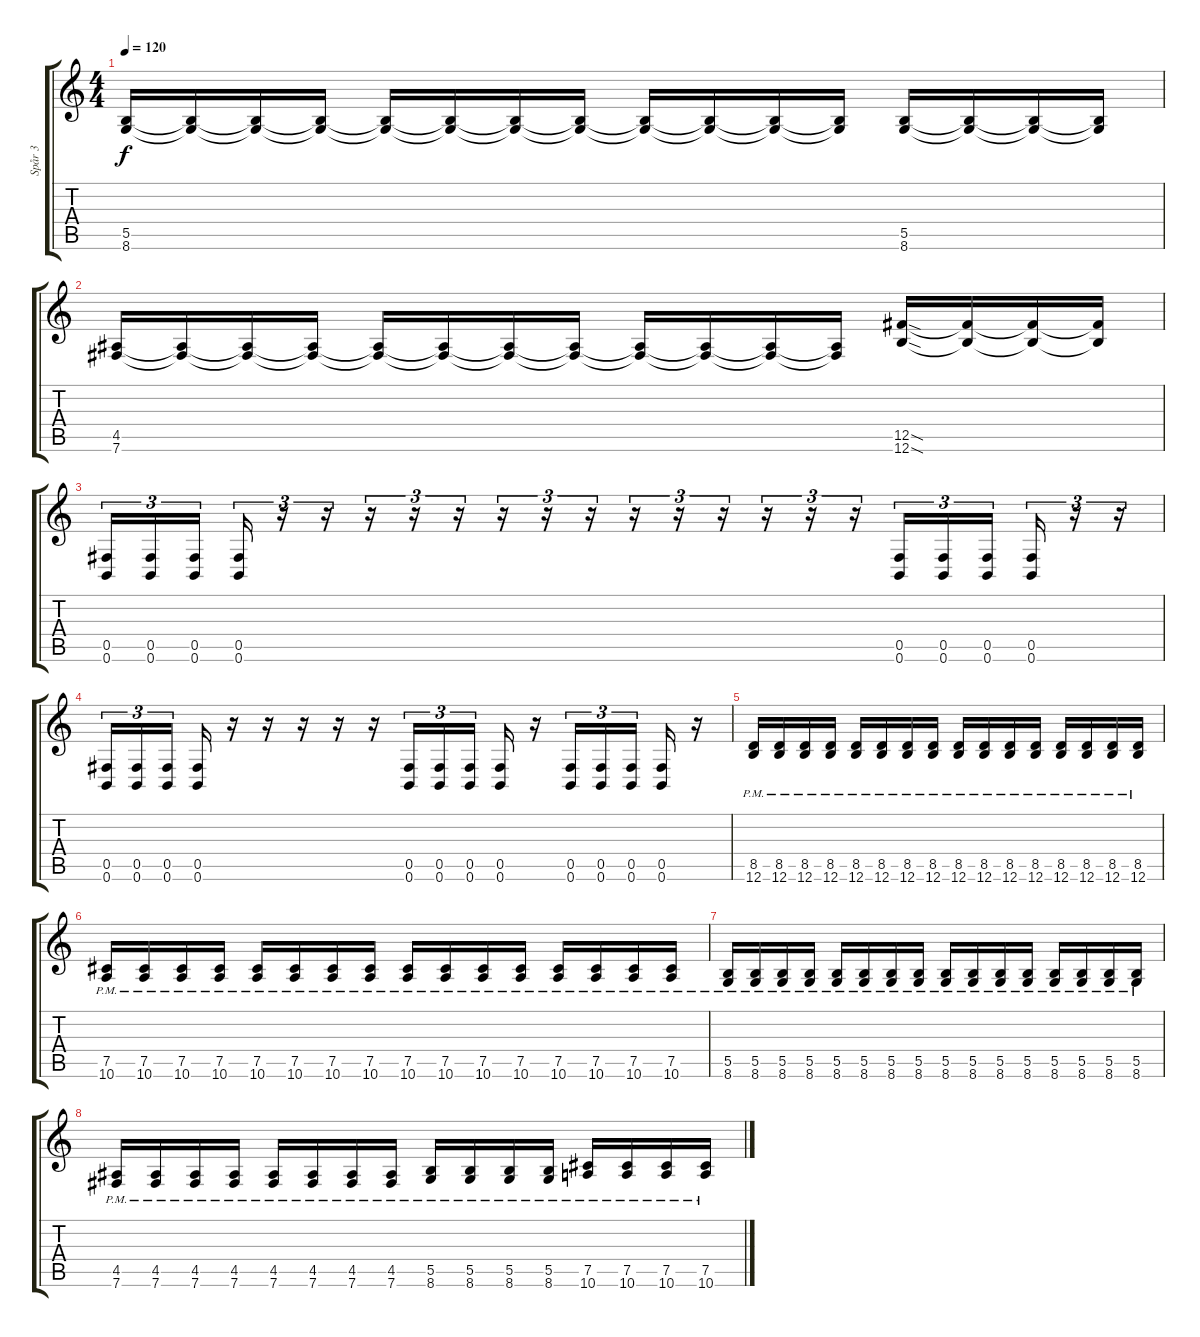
\track ("Spår 3" "Spår 3") {instrument distortionguitar}
\staff {score tabs}
\tuning (Db4 Ab3 E3 B2 Gb2 B1) {hide}
\ts (4 4)
\tempo 120
\clef g2
\ks c
(5.5 8.6).16{dy f} (5.5{t} 8.6{t}).16 (5.5{t} 8.6{t}).16 (5.5{t} 8.6{t}).16 (5.5{t} 8.6{t}).16 (5.5{t} 8.6{t}).16 (5.5{t} 8.6{t}).16 (5.5{t} 8.6{t}).16 (5.5{t} 8.6{t}).16 (5.5{t} 8.6{t}).16 (5.5{t} 8.6{t}).16 (5.5{t} 8.6{t}).16 (5.5 8.6).16 (5.5{t} 8.6{t}).16 (5.5{t} 8.6{t}).16 (5.5{t} 8.6{t}).16 |
(4.5 7.6).16 (4.5{t} 7.6{t}).16 (4.5{t} 7.6{t}).16 (4.5{t} 7.6{t}).16 (4.5{t} 7.6{t}).16 (4.5{t} 7.6{t}).16 (4.5{t} 7.6{t}).16 (4.5{t} 7.6{t}).16 (4.5{t} 7.6{t}).16 (4.5{t} 7.6{t}).16 (4.5{t} 7.6{t}).16 (4.5{t} 7.6{t}).16 (12.5{sod} 12.6{sod}).16 (12.5{t} 12.6{t}).16 (12.5{t} 12.6{t}).16 (12.5{t} 12.6{t}).16 |
(0.5 0.6).16{tu (3 2)} (0.5 0.6).16{tu (3 2)} (0.5 0.6).16{tu (3 2)} (0.5 0.6).16{tu (3 2)} r.16{tu (3 2)} r.16{tu (3 2)} r.16{tu (3 2)} r.16{tu (3 2)} r.16{tu (3 2)} r.16{tu (3 2)} r.16{tu (3 2)} r.16{tu (3 2)} r.16{tu (3 2)} r.16{tu (3 2)} r.16{tu (3 2)} r.16{tu (3 2)} r.16{tu (3 2)} r.16{tu (3 2)} (0.5 0.6).16{tu (3 2)} (0.5 0.6).16{tu (3 2)} (0.5 0.6).16{tu (3 2)} (0.5 0.6).16{tu (3 2)} r.16{tu (3 2)} r.16{tu (3 2)} |
(0.5 0.6).16{tu (3 2)} (0.5 0.6).16{tu (3 2)} (0.5 0.6).16{tu (3 2)} (0.5 0.6).16 r.16 r.16 r.16 r.16 r.16 (0.5 0.6).16{tu (3 2)} (0.5 0.6).16{tu (3 2)} (0.5 0.6).16{tu (3 2)} (0.5 0.6).16 r.16 (0.5 0.6).16{tu (3 2)} (0.5 0.6).16{tu (3 2)} (0.5 0.6).16{tu (3 2)} (0.5 0.6).16 r.16 |
(8.5{pm} 12.6{pm}).16 (8.5{pm} 12.6{pm}).16 (8.5{pm} 12.6{pm}).16 (8.5{pm} 12.6{pm}).16 (8.5{pm} 12.6{pm}).16 (8.5{pm} 12.6{pm}).16 (8.5{pm} 12.6{pm}).16 (8.5{pm} 12.6{pm}).16 (8.5{pm} 12.6{pm}).16 (8.5{pm} 12.6{pm}).16 (8.5{pm} 12.6{pm}).16 (8.5{pm} 12.6{pm}).16 (8.5{pm} 12.6{pm}).16 (8.5{pm} 12.6{pm}).16 (8.5{pm} 12.6{pm}).16 (8.5{pm} 12.6{pm}).16 |
(7.5{pm} 10.6{pm}).16 (7.5{pm} 10.6{pm}).16 (7.5{pm} 10.6{pm}).16 (7.5{pm} 10.6{pm}).16 (7.5{pm} 10.6{pm}).16 (7.5{pm} 10.6{pm}).16 (7.5{pm} 10.6{pm}).16 (7.5{pm} 10.6{pm}).16 (7.5{pm} 10.6{pm}).16 (7.5{pm} 10.6{pm}).16 (7.5{pm} 10.6{pm}).16 (7.5{pm} 10.6{pm}).16 (7.5{pm} 10.6{pm}).16 (7.5{pm} 10.6{pm}).16 (7.5{pm} 10.6{pm}).16 (7.5{pm} 10.6{pm}).16 |
(5.5{pm} 8.6{pm}).16 (5.5{pm} 8.6{pm}).16 (5.5{pm} 8.6{pm}).16 (5.5{pm} 8.6{pm}).16 (5.5{pm} 8.6{pm}).16 (5.5{pm} 8.6{pm}).16 (5.5{pm} 8.6{pm}).16 (5.5{pm} 8.6{pm}).16 (5.5{pm} 8.6{pm}).16 (5.5{pm} 8.6{pm}).16 (5.5{pm} 8.6{pm}).16 (5.5{pm} 8.6{pm}).16 (5.5{pm} 8.6{pm}).16 (5.5{pm} 8.6{pm}).16 (5.5{pm} 8.6{pm}).16 (5.5{pm} 8.6{pm}).16 |
(4.5{pm} 7.6{pm}).16 (4.5{pm} 7.6{pm}).16 (4.5{pm} 7.6{pm}).16 (4.5{pm} 7.6{pm}).16 (4.5{pm} 7.6{pm}).16 (4.5{pm} 7.6{pm}).16 (4.5{pm} 7.6{pm}).16 (4.5{pm} 7.6{pm}).16 (5.5{pm} 8.6{pm}).16 (5.5{pm} 8.6{pm}).16 (5.5{pm} 8.6{pm}).16 (5.5{pm} 8.6{pm}).16 (7.5{pm} 10.6{pm}).16 (7.5{pm} 10.6{pm}).16 (7.5{pm} 10.6{pm}).16 (7.5{pm} 10.6{pm}).16
